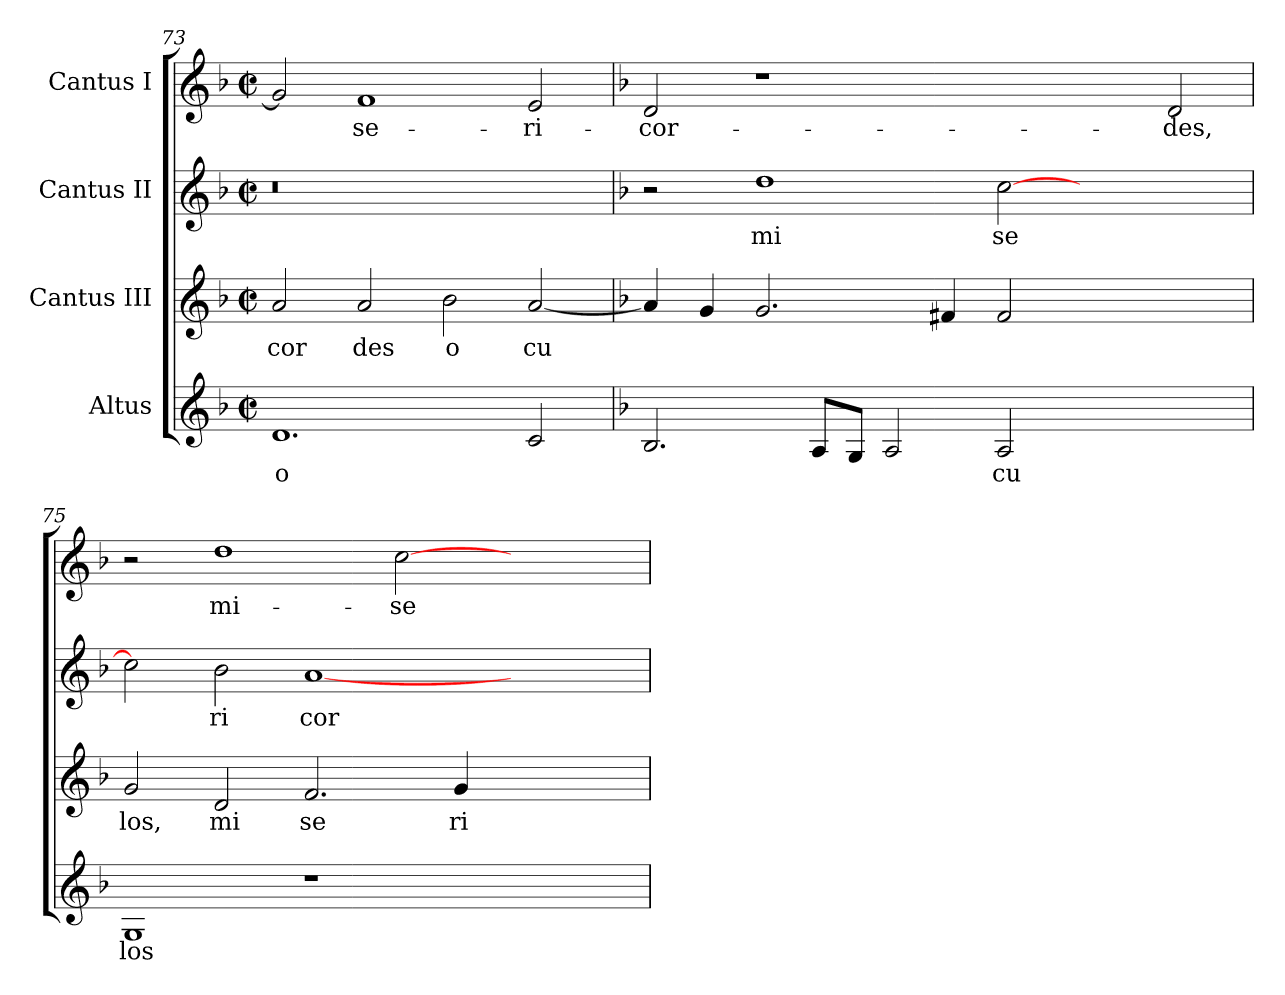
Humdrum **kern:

**kern	**text	**kern	**text	**kern	**text	**kern	**text
*part4	*part4	*part3	*part3	*part2	*part2	*part1	*part1
*staff4	*staff4	*staff3	*staff3	*staff2	*staff2	*staff1	*staff1
*I"Altus	*	*I"Cantus III	*	*I"Cantus II	*	*I"Cantus I	*
!!LO:LB:g=z
*clefG2	*	*clefG2	*	*clefG2	*	*clefG2	*
*k[b-]	*	*k[b-]	*	*k[b-]	*	*k[b-]	*
*F:	*	*F:	*	*F:	*	*F:	*
*M2/2	*	*M2/2	*	*M2/2	*	*M2/2	*
*met(c|)	*	*met(c|)	*	*met(c|)	*	*met(c|)	*
=73	=73	=73	=73	=73	=73	=73	=73
!	!LO:LY:b:rj	!	!LO:LY:b:cj	!	!	!	!
1.d	o	2a/	-cor	0r	.	2g/]	.
!	!	!	!LO:LY:b:cj	!	!	!	!LO:LY:b:cj
.	.	2a/	des	.	.	1f	se-
!	!	!	!LO:LY:b:cj	!	!	!	!
.	.	2b-\	o	.	.	.	.
!	!	!	!LO:LY:b:cj	!	!	!	!LO:LY:b:cj
2c/	.	[<2a/	cu	.	.	2e/	-ri-
=74	=74	=74	=74	=74	=74	=74	=74
*	*	*	*	*	*	*k[b-]	*
*	*	*	*	*	*	*F:	*
!	!	!	!	!	!	!	!LO:LY:b:cj
2.B-/	.	4a/]	.	2r	.	2d/	-cor-
.	.	4g/	.	.	.	.	.
!	!	!	!	!	!LO:LY:b:cj	!LO:N:vis=1	!
.	.	2.g/	.	1dd	mi	0r	.
8A/L	.	.	.	.	.	.	.
8G/J	.	.	.	.	.	.	.
2A/	.	.	.	.	.	.	.
.	.	4f#/	.	.	.	.	.
!	!LO:LY:b:cj	!	!	!	!LO:LY:b:cj	!	!
2A/	cu	2f#/	.	[>2cc\	se	.	.
1ryy	.	1ryy	.	1ryy	.	.	.
!	!	!	!	!	!	!	!LO:LY:b:cj
.	.	.	.	.	.	2d/	-des,
=75	=75	=75	=75	=75	=75	=75	=75
!	!LO:LY:b:cj	!	!LO:LY:b:cj	!	!	!	!
1G	los	2g/	los,	2cc\]	.	2r	.
!	!	!	!LO:LY:b:cj	!	!LO:LY:b:cj	!	!LO:LY:b:cj
.	.	2d/	mi	2b-\	ri	1dd	mi-
!LO:N:vis=1	!	!	!LO:LY:b:cj	!	!LO:LY:b:cj	!	!
0r	.	2.f/	se	[<1a	cor	.	.
!	!	!	!	!	!	!	!LO:LY:b:cj
.	.	.	.	.	.	[>2cc\	-se-
!	!	!	!LO:LY:b:cj	!	!	!	!
.	.	4g/	ri	.	.	.	.
.	.	1ryy	.	1ryy	.	1ryy	.
=	=	=	=	=	=	=	=
*-	*-	*-	*-	*-	*-	*-	*-
